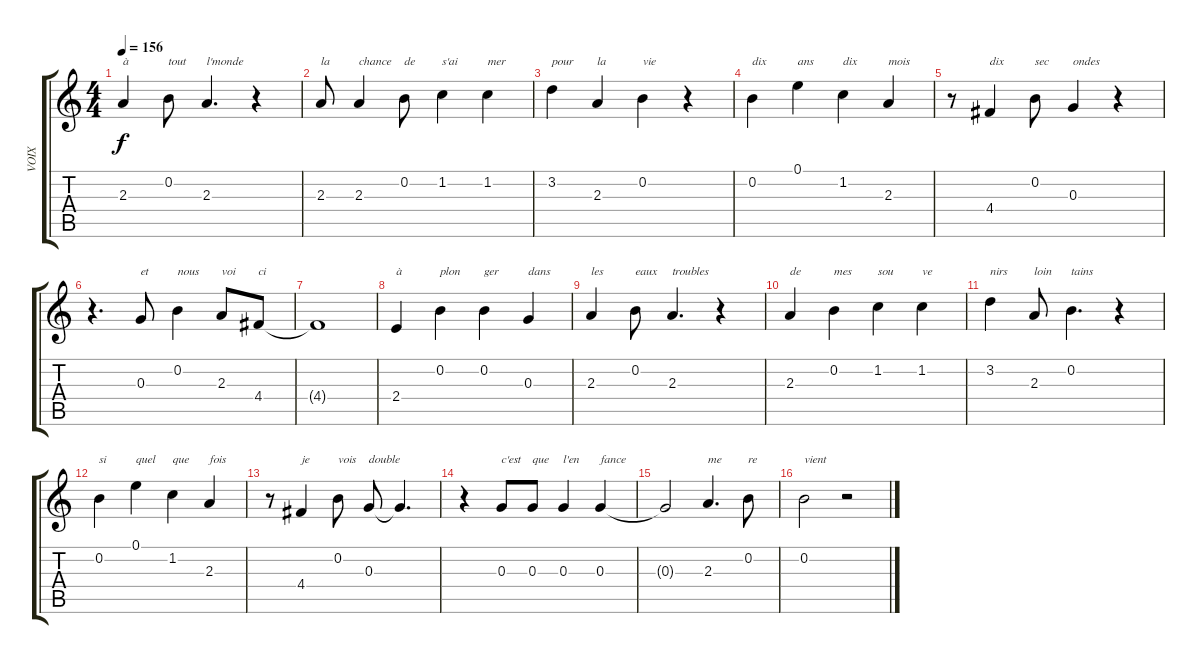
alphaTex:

\track ("VOIX" "VOIX") {instrument acousticguitarsteel}
\staff {score tabs}
\tuning (E4 B3 G3 D3 A2 E2) {hide}
\ts (4 4)
\tempo 156
\clef g2
\ks c
2.3.4{txt "à" dy f} 0.2.8{txt "tout"} 2.3.4{d txt "l'monde"} r.4 |
2.3.8{txt "la"} 2.3.4{txt "chance"} 0.2.8{txt "de"} 1.2.4{txt "s'ai"} 1.2.4{txt "mer"} |
3.2.4{txt "pour"} 2.3.4{txt "la"} 0.2.4{txt "vie"} r.4 |
0.2.4{txt "dix"} 0.1.4{txt "ans"} 1.2.4{txt "dix"} 2.3.4{txt "mois"} |
r.8 4.4.4{txt "dix"} 0.2.8{txt "sec"} 0.3.4{txt "ondes"} r.4 |
r.4{d} 0.3.8{txt "et"} 0.2.4{txt "nous"} 2.3.8{txt "voi"} 4.4.8{txt "ci"} |
4.4{t}.1 |
2.4.4{txt "à"} 0.2.4{txt "plon"} 0.2.4{txt "ger"} 0.3.4{txt "dans"} |
2.3.4{txt "les"} 0.2.8{txt "eaux"} 2.3.4{d txt "troubles"} r.4 |
2.3.4{txt "de"} 0.2.4{txt "mes"} 1.2.4{txt "sou"} 1.2.4{txt "ve"} |
3.2.4{txt "nirs"} 2.3.8{txt "loin"} 0.2.4{d txt "tains"} r.4 |
0.2.4{txt "si"} 0.1.4{txt "quel"} 1.2.4{txt "que"} 2.3.4{txt "fois"} |
r.8 4.4.4{txt "je"} 0.2.8{txt "vois"} 0.3.8{txt "double"} 0.3{t}.4{d} |
r.4 0.3.8{txt "c'est"} 0.3.8{txt "que"} 0.3.4{txt "l'en"} 0.3.4{txt "fance"} |
0.3{t}.2 2.3.4{d txt "me"} 0.2.8{txt "re"} |
0.2.2{txt "vient"} r.2
